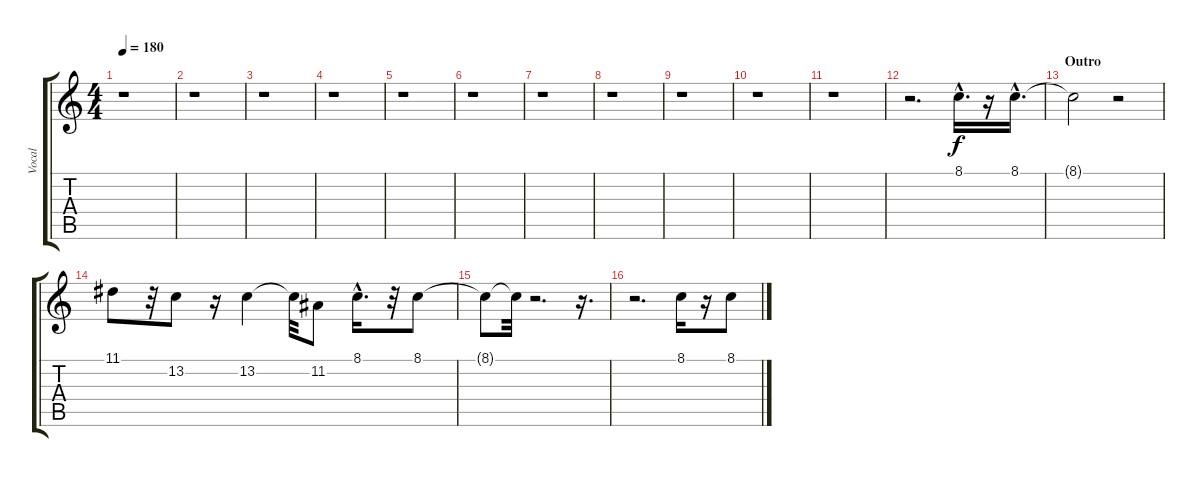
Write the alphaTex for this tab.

\track ("Vocal" "Vocal") {instrument lead2sawtooth}
\staff {score tabs}
\tuning (E4 B3 G3 D3 A2 E2) {hide}
\ts (4 4)
\tempo 180
\clef g2
\ks c
r.1{dy f} |
r.1 |
r.1 |
r.1 |
r.1 |
r.1 |
r.1 |
r.1 |
r.1 |
r.1 |
r.1 |
r.2{d} 8.1{hac}.16{d} r.16 8.1{hac}.16{d} |
\section ("" "Outro")
8.1{t}.2 r.2 |
11.1.8 r.32 13.2.8 r.16 13.2.4 13.2{t}.32 11.2.8 8.1{hac}.16{d} r.32 8.1.8 |
8.1{t}.8 8.1{t}.32 r.2{d} r.16{d} |
r.2{d} 8.1.16 r.16 8.1.8
